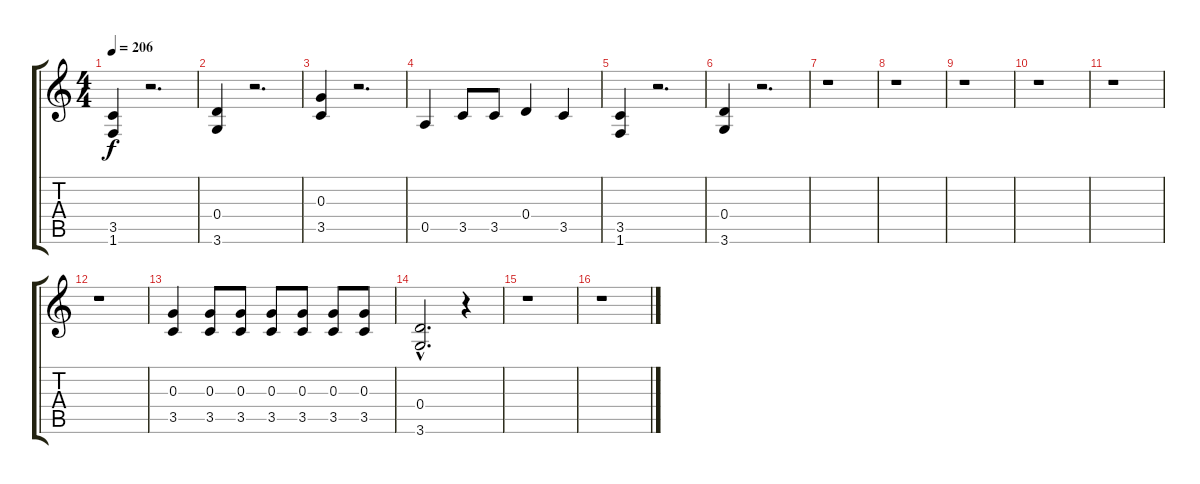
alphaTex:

\track "" {instrument distortionguitar}
\staff {score tabs}
\tuning (E4 B3 G3 D3 A2 E2) {hide}
\ts (4 4)
\tempo 206
\clef g2
\ks c
(3.5 1.6).4{dy f} r.2{d} |
(0.4 3.6).4 r.2{d} |
(0.3 3.5).4 r.2{d} |
0.5.4 3.5.8 3.5.8 0.4.4 3.5.4 |
(3.5 1.6).4 r.2{d} |
(0.4 3.6).4 r.2{d} |
r.1 |
r.1 |
r.1 |
r.1 |
r.1 |
r.1 |
(0.3 3.5).4 (0.3 3.5).8 (0.3 3.5).8 (0.3 3.5).8 (0.3 3.5).8 (0.3 3.5).8 (0.3 3.5).8 |
(0.4{hac} 3.6{hac}).2{d} r.4 |
r.1 |
r.1
